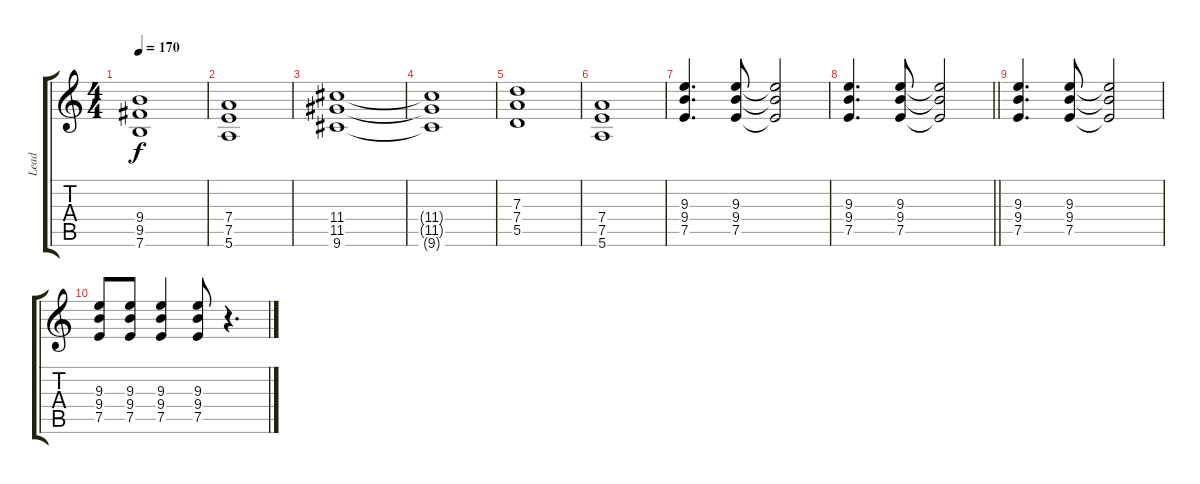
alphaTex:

\track ("Lead" "Lead") {instrument distortionguitar}
\staff {score tabs}
\tuning (E4 B3 G3 D3 A2 E2) {hide}
\ts (4 4)
\tempo 170
\clef g2
\ks c
(9.4 9.5 7.6).1{dy f} |
(7.4 7.5 5.6).1 |
(11.4 11.5 9.6).1 |
(11.4{t} 11.5{t} 9.6{t}).1 |
(7.3 7.4 5.5).1 |
(7.4 7.5 5.6).1 |
(9.3 9.4 7.5).4{d} (9.3 9.4 7.5).8 (9.3{t} 9.4{t} 7.5{t}).2 |
\barLineRight lightlight
(9.3 9.4 7.5).4{d} (9.3 9.4 7.5).8 (9.3{t} 9.4{t} 7.5{t}).2 |
(9.3 9.4 7.5).4{d} (9.3 9.4 7.5).8 (9.3{t} 9.4{t} 7.5{t}).2 |
(9.3 9.4 7.5).8 (9.3 9.4 7.5).8 (9.3 9.4 7.5).4 (9.3 9.4 7.5).8 r.4{d}
